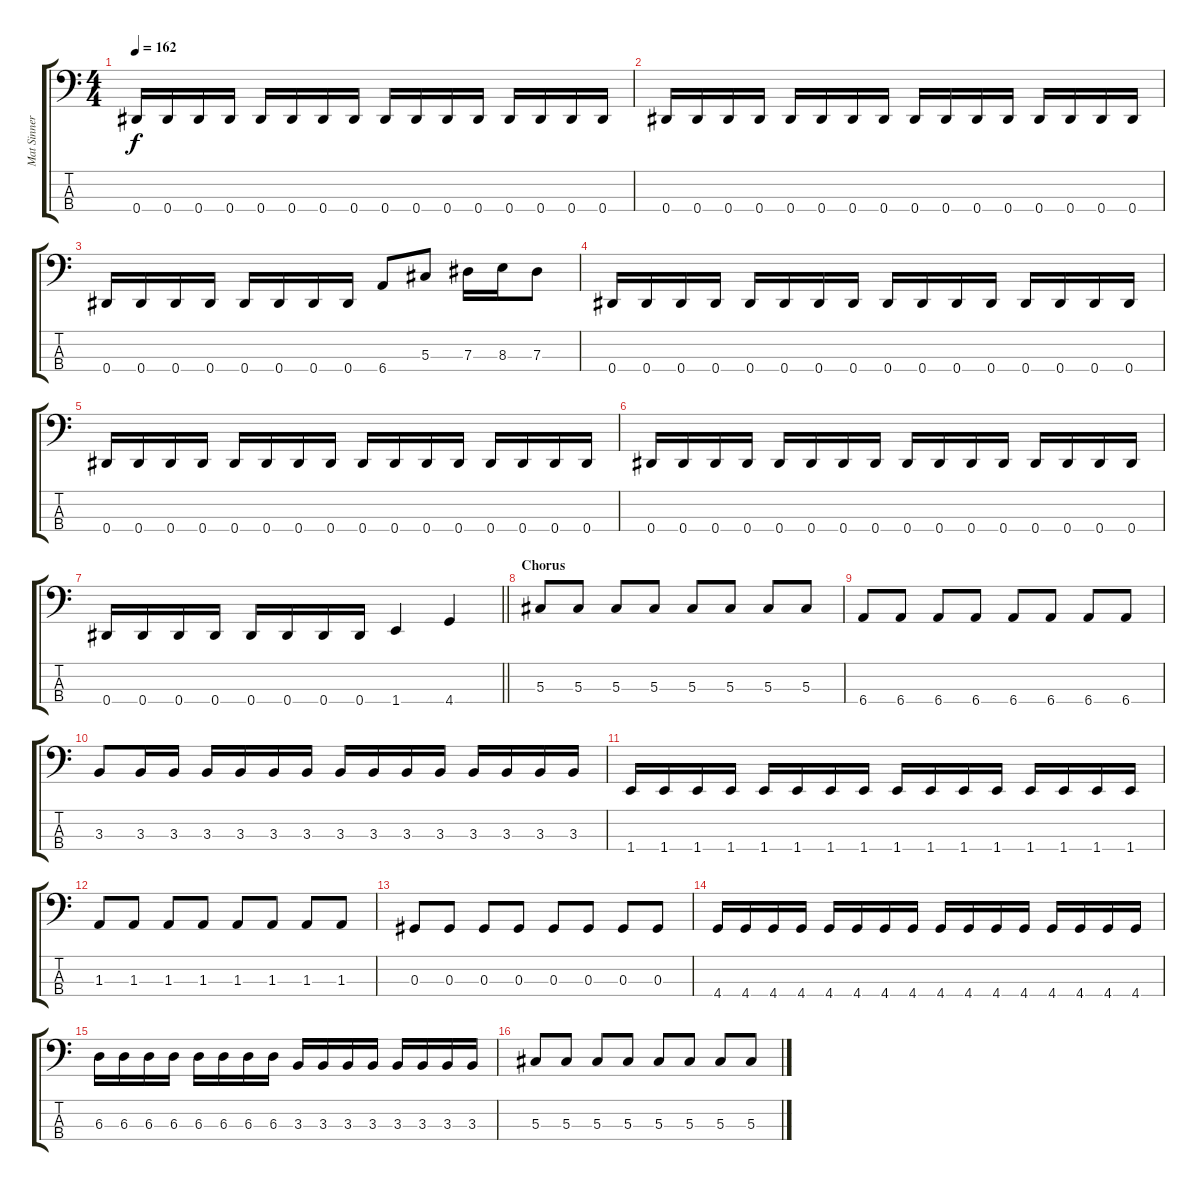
\track ("Mat Sinner" "Mat Sinner") {instrument electricbasspick}
\staff {score tabs}
\tuning (Gb2 Db2 Ab1 Eb1) {hide}
\ts (4 4)
\tempo 162
\clef f4
\ks c
0.4.16{dy f} 0.4.16 0.4.16 0.4.16 0.4.16 0.4.16 0.4.16 0.4.16 0.4.16 0.4.16 0.4.16 0.4.16 0.4.16 0.4.16 0.4.16 0.4.16 |
0.4.16 0.4.16 0.4.16 0.4.16 0.4.16 0.4.16 0.4.16 0.4.16 0.4.16 0.4.16 0.4.16 0.4.16 0.4.16 0.4.16 0.4.16 0.4.16 |
0.4.16 0.4.16 0.4.16 0.4.16 0.4.16 0.4.16 0.4.16 0.4.16 6.4.8 5.3.8 7.3.16 8.3.16 7.3.8 |
0.4.16 0.4.16 0.4.16 0.4.16 0.4.16 0.4.16 0.4.16 0.4.16 0.4.16 0.4.16 0.4.16 0.4.16 0.4.16 0.4.16 0.4.16 0.4.16 |
0.4.16 0.4.16 0.4.16 0.4.16 0.4.16 0.4.16 0.4.16 0.4.16 0.4.16 0.4.16 0.4.16 0.4.16 0.4.16 0.4.16 0.4.16 0.4.16 |
0.4.16 0.4.16 0.4.16 0.4.16 0.4.16 0.4.16 0.4.16 0.4.16 0.4.16 0.4.16 0.4.16 0.4.16 0.4.16 0.4.16 0.4.16 0.4.16 |
\barLineRight lightlight
0.4.16 0.4.16 0.4.16 0.4.16 0.4.16 0.4.16 0.4.16 0.4.16 1.4.4 4.4.4 |
\section ("" "Chorus")
5.3.8 5.3.8 5.3.8 5.3.8 5.3.8 5.3.8 5.3.8 5.3.8 |
6.4.8 6.4.8 6.4.8 6.4.8 6.4.8 6.4.8 6.4.8 6.4.8 |
3.3.8 3.3.16 3.3.16 3.3.16 3.3.16 3.3.16 3.3.16 3.3.16 3.3.16 3.3.16 3.3.16 3.3.16 3.3.16 3.3.16 3.3.16 |
1.4.16 1.4.16 1.4.16 1.4.16 1.4.16 1.4.16 1.4.16 1.4.16 1.4.16 1.4.16 1.4.16 1.4.16 1.4.16 1.4.16 1.4.16 1.4.16 |
1.3.8 1.3.8 1.3.8 1.3.8 1.3.8 1.3.8 1.3.8 1.3.8 |
0.3.8 0.3.8 0.3.8 0.3.8 0.3.8 0.3.8 0.3.8 0.3.8 |
4.4.16 4.4.16 4.4.16 4.4.16 4.4.16 4.4.16 4.4.16 4.4.16 4.4.16 4.4.16 4.4.16 4.4.16 4.4.16 4.4.16 4.4.16 4.4.16 |
6.3.16 6.3.16 6.3.16 6.3.16 6.3.16 6.3.16 6.3.16 6.3.16 3.3.16 3.3.16 3.3.16 3.3.16 3.3.16 3.3.16 3.3.16 3.3.16 |
5.3.8 5.3.8 5.3.8 5.3.8 5.3.8 5.3.8 5.3.8 5.3.8
